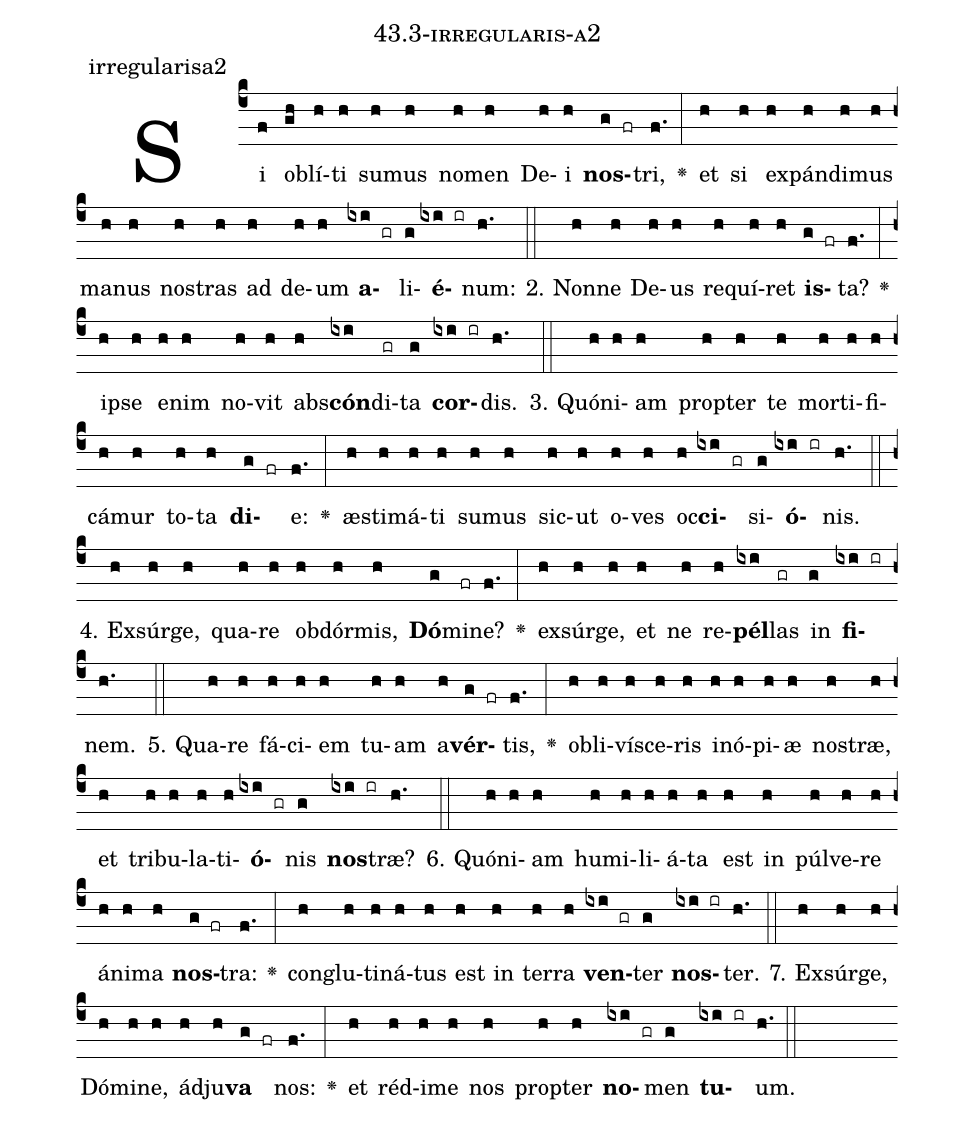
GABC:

name: 43.3-irregularis-a2;
annotation: irregularisa2;
%%
(c4)Si(f) ob(gh)lí(h)ti(h) su(h)mus(h) no(h)men(h) De(h)i(h) <b>nos</b>(g fr)tri,(f.) <v>\greheightstar</v>(:) et(h) si(h) ex(h)pán(h)di(h)mus(h) ma(h)nus(h) nos(h)tras(h) ad(h) de(h)um(h) <b>a</b>(ixi gr)li(g)<b>é</b>(ixi ir)num:(h.) (::)
2. Non(h)ne(h) De(h)us(h) re(h)quí(h)ret(h) <b>is</b>(g fr)ta?(f.) <v>\greheightstar</v>(:) ip(h)se(h) e(h)nim(h) no(h)vit(h) abs(h)<b>cón</b>(ixi)di(gr)ta(g) <b>cor</b>(ixi ir)dis.(h.) (::)
3. Quón(h)i(h)am(h) prop(h)ter(h) te(h) mor(h)ti(h)fi(h)cá(h)mur(h) to(h)ta(h) <b>di</b>(g fr)e:(f.) <v>\greheightstar</v>(:) æs(h)ti(h)má(h)ti(h) su(h)mus(h) sic(h)ut(h) o(h)ves(h) oc(h)<b>ci</b>(ixi gr)si(g)<b>ó</b>(ixi ir)nis.(h.) (::)
4. Ex(h)súr(h)ge,(h) qua(h)re(h) ob(h)dór(h)mis,(h) <b>Dó</b>(g)mi(fr)ne?(f.) <v>\greheightstar</v>(:) ex(h)súr(h)ge,(h) et(h) ne(h) re(h)<b>pél</b>(ixi)las(gr) in(g) <b>fi</b>(ixi ir)nem.(h.) (::)
5. Qua(h)re(h) fá(h)ci(h)em(h) tu(h)am(h) a(h)<b>vér</b>(g fr)tis,(f.) <v>\greheightstar</v>(:) ob(h)li(h)ví(h)sce(h)ris(h) in(h)ó(h)pi(h)æ(h) nos(h)træ,(h) et(h) tri(h)bu(h)la(h)ti(h)<b>ó</b>(ixi gr)nis(g) <b>nos</b>(ixi ir)træ?(h.) (::)
6. Quón(h)i(h)am(h) hu(h)mi(h)li(h)á(h)ta(h) est(h) in(h) púl(h)ve(h)re(h) á(h)ni(h)ma(h) <b>nos</b>(g fr)tra:(f.) <v>\greheightstar</v>(:) con(h)glu(h)ti(h)ná(h)tus(h) est(h) in(h) ter(h)ra(h) <b>ven</b>(ixi gr)ter(g) <b>nos</b>(ixi ir)ter.(h.) (::)
7. Ex(h)súr(h)ge,(h) Dó(h)mi(h)ne,(h) ád(h)ju(h)<b>va</b>(g fr) nos:(f.) <v>\greheightstar</v>(:) et(h) réd(h)i(h)me(h) nos(h) prop(h)ter(h) <b>no</b>(ixi gr)men(g) <b>tu</b>(ixi ir)um.(h.) (::)
